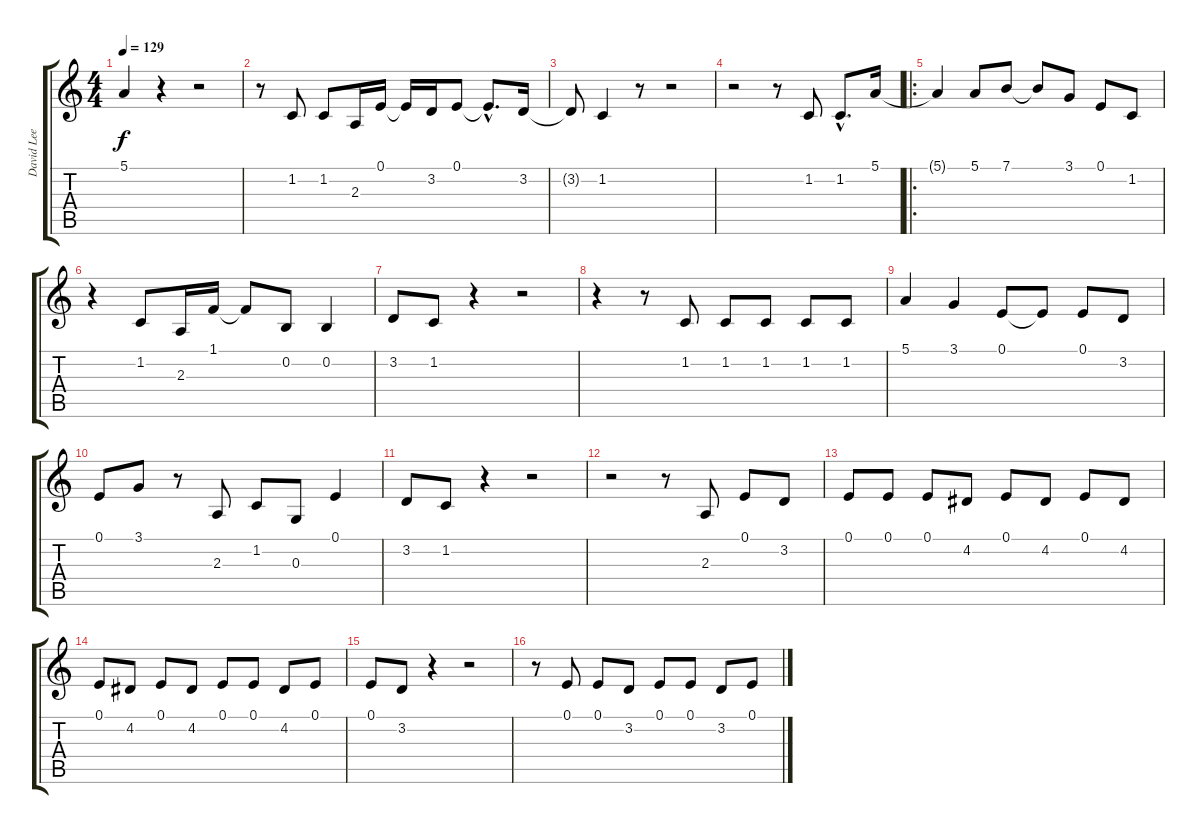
\track ("David Lee Roth" "David Lee ") {instrument cello}
\staff {score tabs}
\tuning (E4 B3 G3 D3 A2 E2) {hide}
\ts (4 4)
\tempo 129
\clef g2
\ks c
5.1.4{dy f} r.4 r.2 |
r.8 1.2.8 1.2.8 2.3.16 0.1.16 0.1{t}.16 3.2.16 0.1.8 0.1{hac t}.8{d} 3.2.16 |
3.2{t}.8 1.2.4 r.8 r.2 |
r.2 r.8 1.2.8 1.2{hac}.8{d} 5.1.16 |
\ro
5.1{t}.4 5.1.8 7.1.8 7.1{t}.8 3.1.8 0.1.8 1.2.8 |
r.4 1.2.8 2.3.16 1.1.16 1.1{t}.8 0.2.8 0.2.4 |
3.2.8 1.2.8 r.4 r.2 |
r.4 r.8 1.2.8 1.2.8 1.2.8 1.2.8 1.2.8 |
5.1.4 3.1.4 0.1.8 0.1{t}.8 0.1.8 3.2.8 |
0.1.8 3.1.8 r.8 2.3.8 1.2.8 0.3.8 0.1.4 |
3.2.8 1.2.8 r.4 r.2 |
r.2 r.8 2.3.8 0.1.8 3.2.8 |
0.1.8 0.1.8 0.1.8 4.2.8 0.1.8 4.2.8 0.1.8 4.2.8 |
0.1.8 4.2.8 0.1.8 4.2.8 0.1.8 0.1.8 4.2.8 0.1.8 |
0.1.8 3.2.8 r.4 r.2 |
r.8 0.1.8 0.1.8 3.2.8 0.1.8 0.1.8 3.2.8 0.1.8
